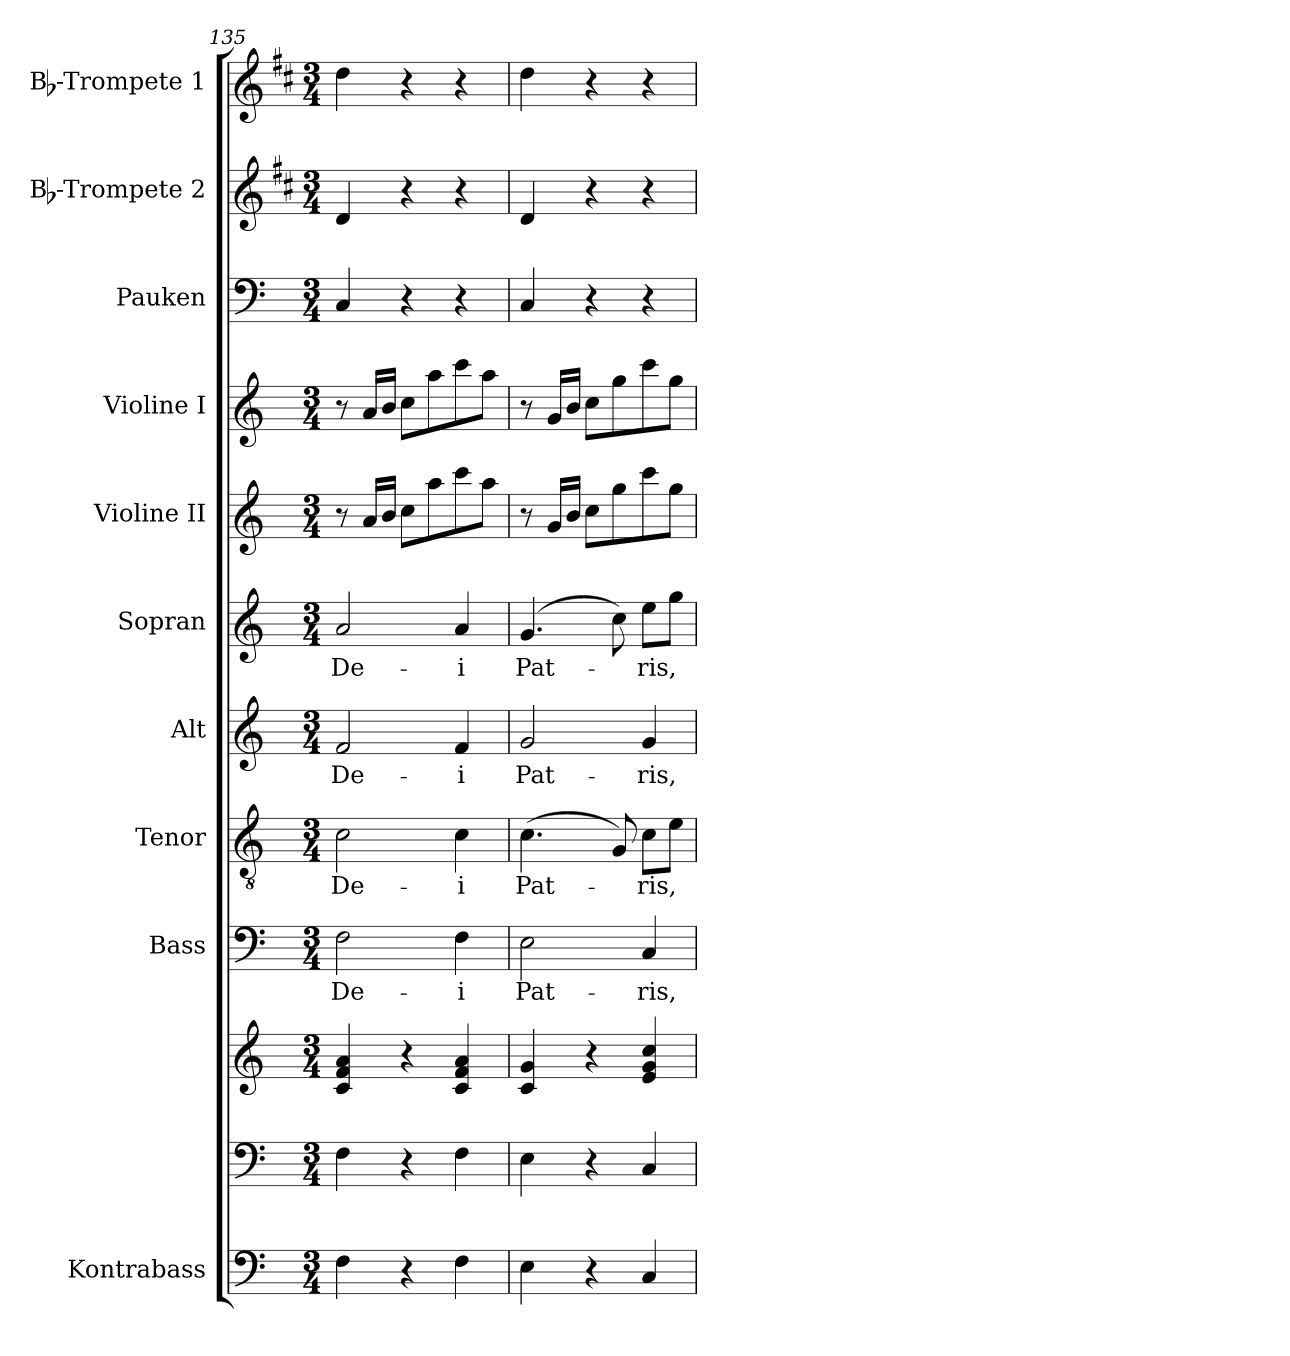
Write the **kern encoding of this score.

**kern	**kern	**kern	**kern	**text	**kern	**text	**kern	**text	**kern	**text	**kern	**kern	**kern	**kern	**kern
*part11	*part10	*part10	*part9	*part9	*part8	*part8	*part7	*part7	*part6	*part6	*part5	*part4	*part3	*part2	*part1
*staff12	*staff11	*staff10	*staff9	*staff9	*staff8	*staff8	*staff7	*staff7	*staff6	*staff6	*staff5	*staff4	*staff3	*staff2	*staff1
*I"Kontrabass	*	*	*I"Bass	*	*I"Tenor	*	*I"Alt	*	*I"Sopran	*	*I"Violine II	*I"Violine I	*I"Pauken	*I"Bb-Trompete 2	*I"Bb-Trompete 1
*I'Kb.	*	*	*I'B.	*	*I'T.	*	*I'A.	*	*I'S.	*	*I'Vl. II	*I'Vl. I	*I'Pk.	*I'Bb Trp. 2	*I'Bb Trp. 1
*clefF4	*clefF4	*clefG2	*clefF4	*	*clefGv2	*	*clefG2	*	*clefG2	*	*clefG2	*clefG2	*clefF4	*clefG2	*clefG2
*ITrd7c12	*	*	*	*	*	*	*	*	*	*	*	*	*	*ITrd1c2	*ITrd1c2
*k[]	*k[]	*k[]	*k[]	*	*k[]	*	*k[]	*	*k[]	*	*k[]	*k[]	*k[]	*k[]	*k[]
*C:	*C:	*C:	*C:	*	*C:	*	*C:	*	*C:	*	*C:	*C:	*C:	*C:	*C:
*M3/4	*M3/4	*M3/4	*M3/4	*	*M3/4	*	*M3/4	*	*M3/4	*	*M3/4	*M3/4	*M3/4	*M3/4	*M3/4
=135	=135	=135	=135	=135	=135	=135	=135	=135	=135	=135	=135	=135	=135	=135	=135
!	!	!	!	!LO:LY:b	!	!LO:LY:b	!	!LO:LY:b	!	!LO:LY:b	!	!	!	!	!
4FF\	4F\	4c/ 4f/ 4a/	2F\	De-	2c\	De-	2f/	De-	2a/	De-	8r	8r	4C/	4c/	4cc\
.	.	.	.	.	.	.	.	.	.	.	16a/LL	16a/LL	.	.	.
.	.	.	.	.	.	.	.	.	.	.	16b/JJ	16b/JJ	.	.	.
4r	4r	4r	.	.	.	.	.	.	.	.	8cc\L	8cc\L	4r	4r	4r
.	.	.	.	.	.	.	.	.	.	.	8aa\	8aa\	.	.	.
!	!	!	!	!LO:LY:b	!	!LO:LY:b	!	!LO:LY:b	!	!LO:LY:b	!	!	!	!	!
4FF\	4F\	4c/ 4f/ 4a/	4F\	-i	4c\	-i	4f/	-i	4a/	-i	8ccc\	8ccc\	4r	4r	4r
.	.	.	.	.	.	.	.	.	.	.	8aa\J	8aa\J	.	.	.
=136	=136	=136	=136	=136	=136	=136	=136	=136	=136	=136	=136	=136	=136	=136	=136
!	!	!	!	!LO:LY:b	!	!LO:LY:b	!	!LO:LY:b	!	!LO:LY:b	!	!	!	!	!
4EE\	4E\	4c/ 4g/	2E\	Pat-	(>4.c\	Pat-	2g/	Pat-	(4.g/	Pat-	8r	8r	4C/	4c/	4cc\
.	.	.	.	.	.	.	.	.	.	.	16g/LL	16g/LL	.	.	.
.	.	.	.	.	.	.	.	.	.	.	16b/JJ	16b/JJ	.	.	.
4r	4r	4r	.	.	.	.	.	.	.	.	8cc\L	8cc\L	4r	4r	4r
.	.	.	.	.	8G/)	.	.	.	8cc\)	.	8gg\	8gg\	.	.	.
!	!	!	!	!LO:LY:b	!	!LO:LY:b	!	!LO:LY:b	!	!LO:LY:b	!	!	!	!	!
4CC/	4C/	4e/ 4g/ 4cc/	4C/	-ris,	8c\L	-ris,	4g/	-ris,	8ee\L	-ris,	8ccc\	8ccc\	4r	4r	4r
.	.	.	.	.	8e\J	.	.	.	8gg\J	.	8gg\J	8gg\J	.	.	.
=	=	=	=	=	=	=	=	=	=	=	=	=	=	=	=
*-	*-	*-	*-	*-	*-	*-	*-	*-	*-	*-	*-	*-	*-	*-	*-
